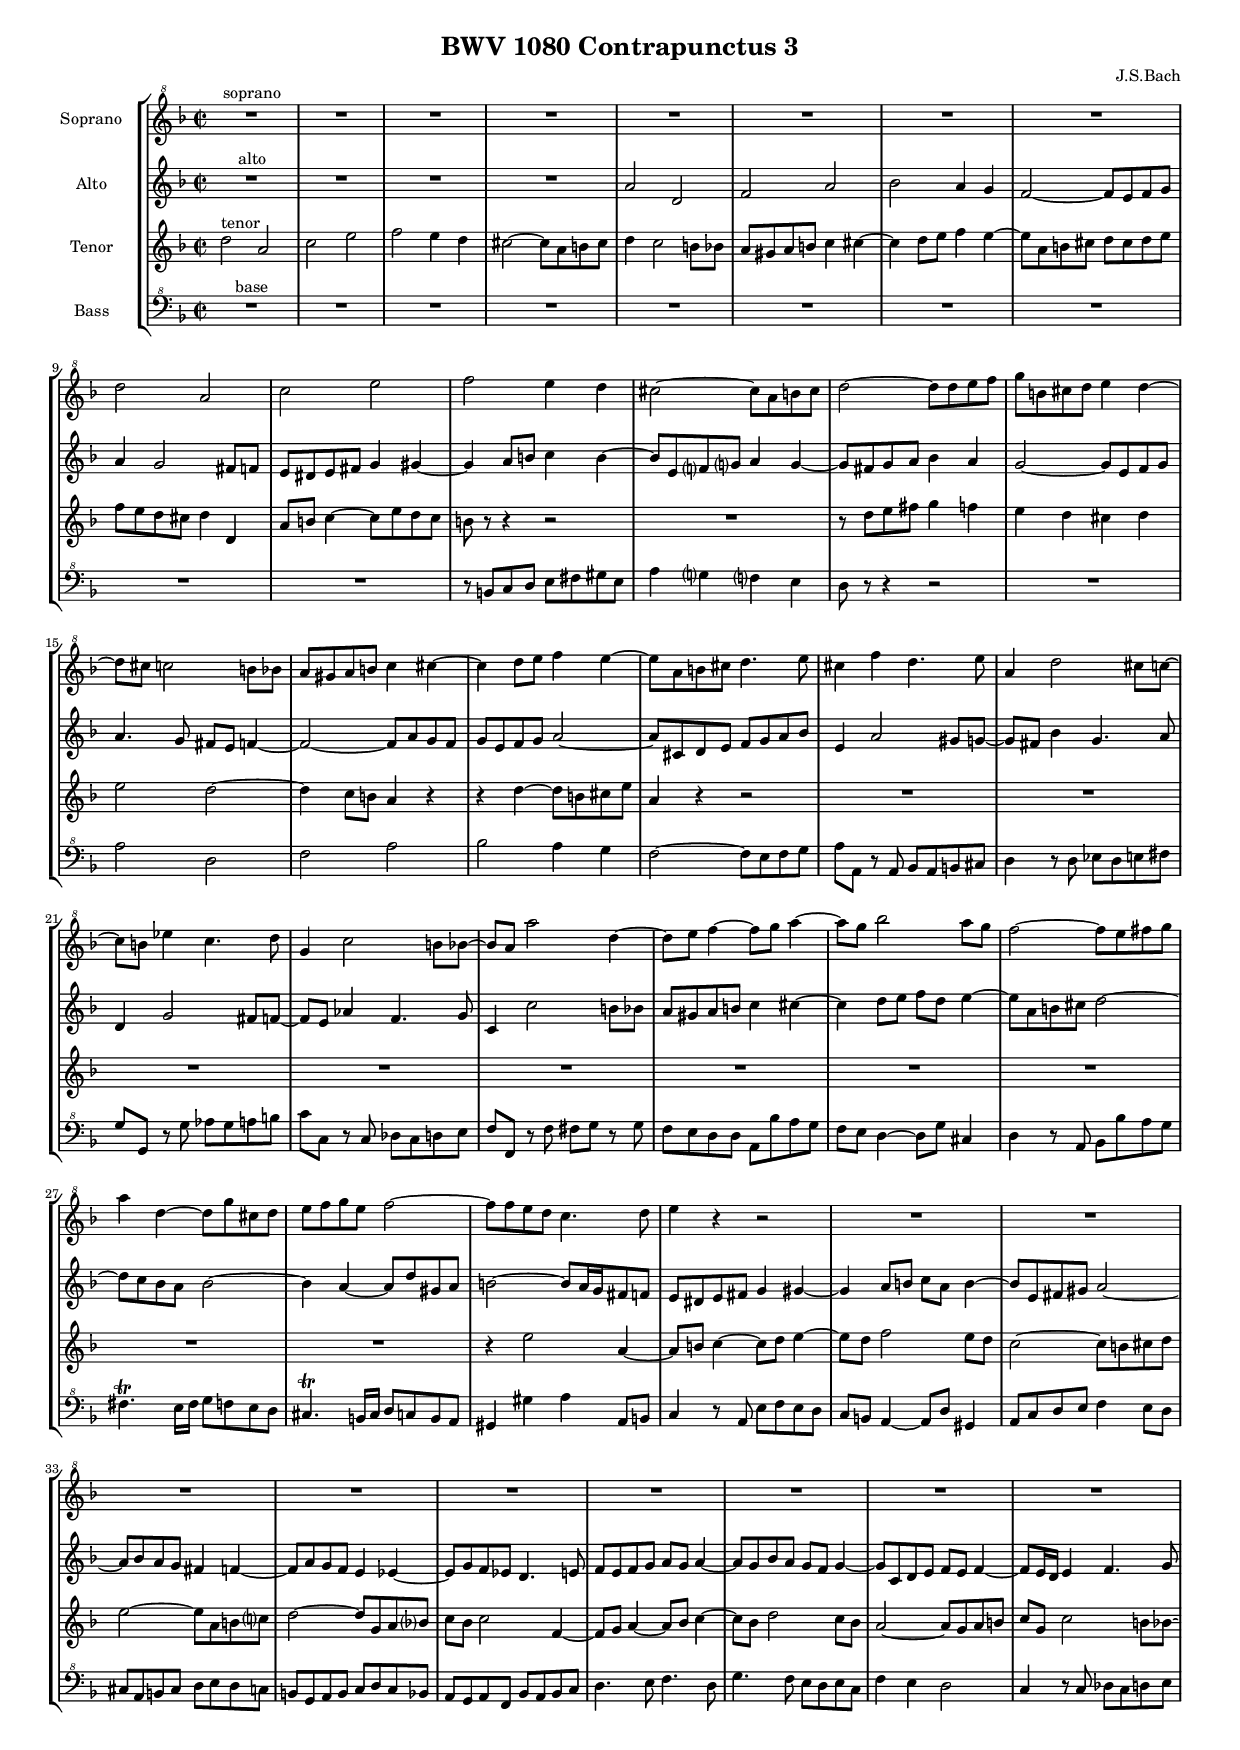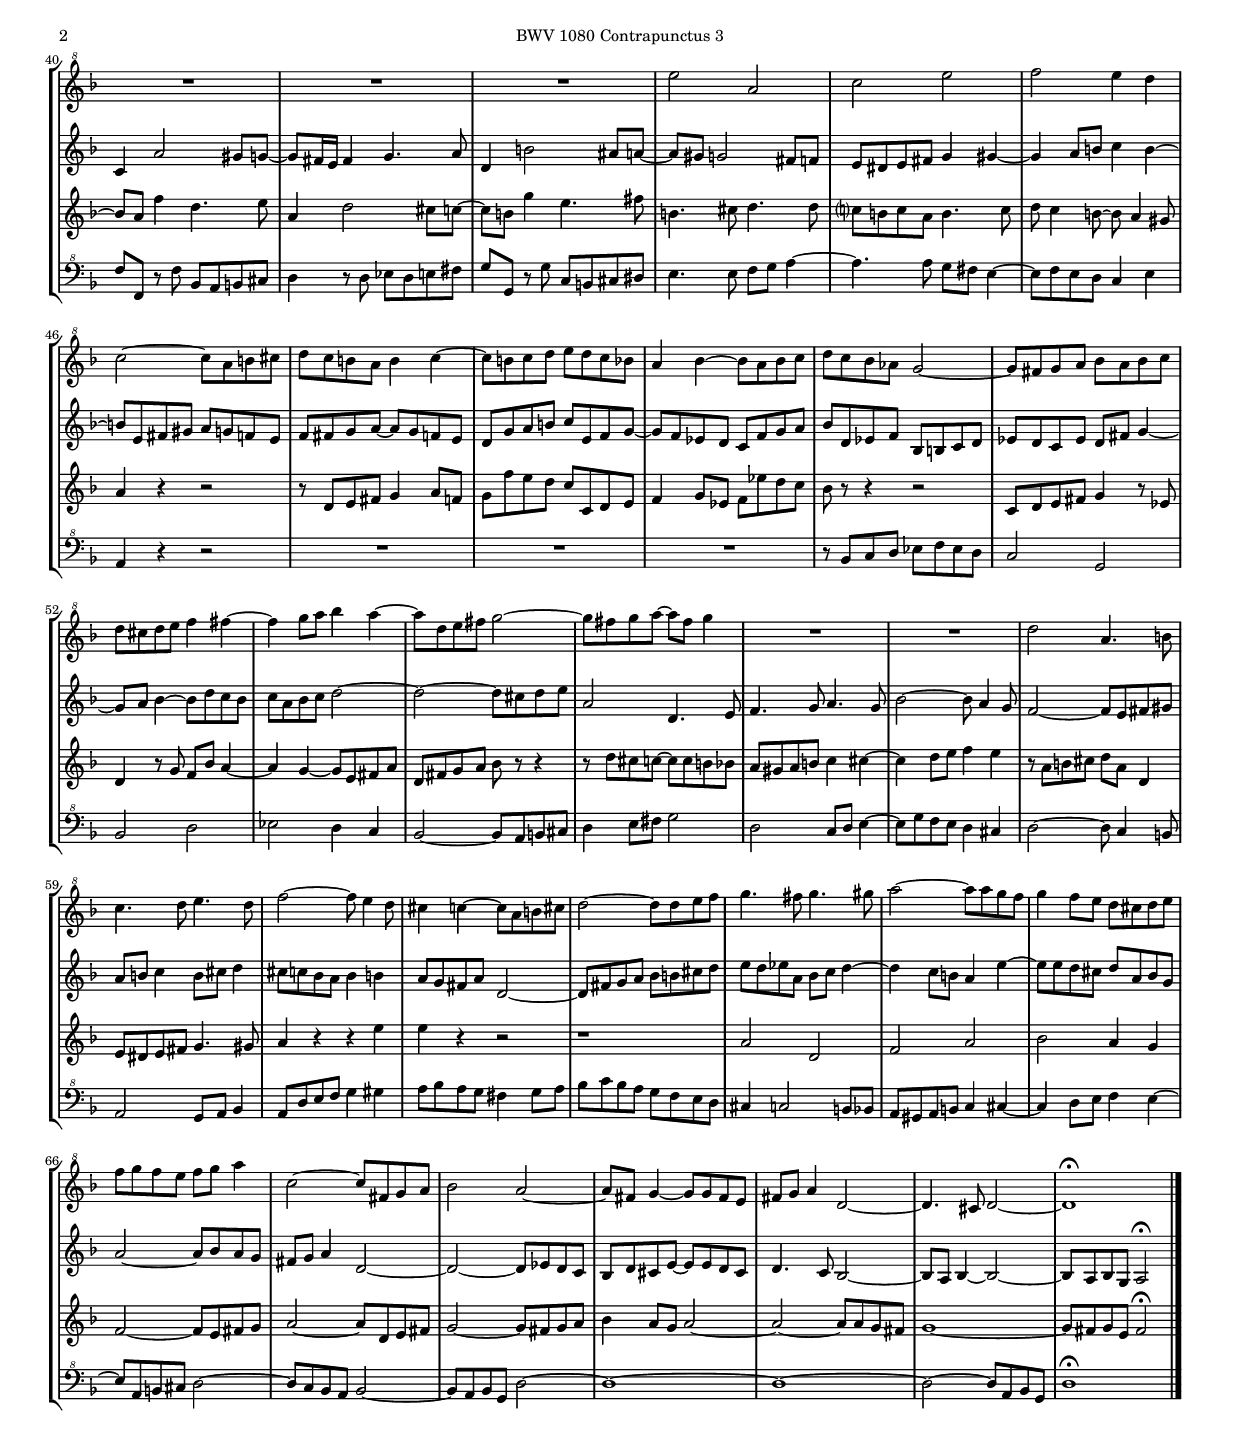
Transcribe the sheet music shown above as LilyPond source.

\version "2.21.2"

\version "2.21.2"

soprano=\new Voice { \relative c'''{
  \set Staff.instrumentName=#"Soprano"
  \set Staff.midiInstrument = #"recorder"
  \time 2/2
  \key d \minor
  % https://lilypond.org/doc/v2.21/Documentation/notation/displaying-pitches
  \clef "treble^8"


%\set Score.skipTypesetting = ##t
  %%1
  R1*8^"soprano"|d2 a |
  %%10
  c e|f e4 d|cis2~ cis8 a b cis|d2~ d8 d e f|
  g b, cis d e4 d~|d8 cis c2 b8 bes|a gis a b c4 cis~|
  cis d8 e f4 e~|e8 a, b cis d4. e8|cis4 f d4. e8|
  %%20
  a,4 d2 cis8 c~|c b es4 c4. d8|g,4 c2 b8 bes~|bes a a'2 d,4~|
  d8 e f4~ f8 g a4~|a8 g bes2 a8 g|f2~ f8 e fis g|
  a4 d,~ d8 g cis, d|e f g e f2~|f8 f e d c4. d8|
  %%30
  e4 r r2|R1*9|
  %%40
  R1*3|e2 a,|c e|f e4 d|c2~ c8 a b cis|d c b a b4 c~|
  c8 b c d e d c bes|a4 bes~ bes8 a bes c|
  %%50
  d c bes as g2~|g8 fis g a bes a bes c|d cis d e f4 fis~|
  fis g8 a bes4 a~|a8 d, e fis g2~|g8 fis g a~ a fis g4|
  R1|R1|d2 a4. b8|c4. d8 e4. d8|
  %%60
  f2~ f8 e4 d8|cis4 c4~ c8 a b cis|d2~ d8 d e f|
  g4. fis8 g4. gis8|a2~ a8 a g f|g4 f8 e d cis d e|
  f g f e f g a4|c,2~ c8 fis, g a|bes2 a~|a8 fis g4~ g8 g fis e|
  %%70
  fis g a4 d,2~|d4. cis8 d2~|d1\fermata
  
  
\set Score.skipTypesetting = ##f
\bar "|." }}   %*********************************


\version "2.21.2"

alto=\new Voice { \relative c'' {
  \set Staff.instrumentName=#"Alto"
  \set Staff.midiInstrument = #"recorder"
  \time 2/2
  \key d \minor

%\set Score.skipTypesetting = ##t
  %%0
  
  R1*4^"alto" |
  a2 d,|f a|bes a4 g|f2~ f8 e f g|a4 g2 fis8 f|
  %%10
  e dis e fis g4 gis4~|gis a8 b c4 b~|
  b8 e, f? g? a4 g~|g8 fis g a bes4 a|g2~ g8 e f g|
  a4. g8 fis e f4~|f2~ f8 a g f|g e f g a2~|
  a8 cis, d e f g a bes|e,4 a2 gis8 g~|
  %%20
  g fis bes4 g4. a8|d,4 g2 fis8 f~|f e as4 f4. g8|
  c,4 c'2 b8 bes|a gis a b c4 cis~|cis d8 e f d e4~|
  e8 a, b cis d2~|d8 c bes a bes2~|bes4 a~ a8 d gis, a|
  b2~ b8 a16 g fis8 f|
  %%30
  e dis e fis g4 gis~|gis a8 b c a b4~|b8 e, fis gis a2~|
  a8 bes a g fis4 f~|f8 a g f e4 es~|es8 g f es d4. e8|
  f e f g a g a4~|a8 g bes a g f g4~|g8 c, d e f e f4~|
  f8 e16 d e4 f4. g8|
  %%40
  c,4 a'2 gis8 g~|g fis16 e fis4 g4. a8|d,4 b'2 ais8 a~|
  a gis g2 fis8 f|e dis e fis g4 gis~|gis a8 b c4 b~|
  b8 e, fis gis a g f e|f fis g a~ a g f e|d g a b c e, f g~|
  g f es d c f g a|
  %%50
  bes d, es f bes, b c d|es d c es d fis g4~|
  g8 a bes4~ bes8 d c bes|c a bes c d2~|d~ d8 cis d e|a,2 d,4. e8|
  f4. g8 a4. g8|bes2~ bes8 a4 g8|f2~ f8 e fis gis|a b c4 b8 cis d4|
  %%60
  cis8 c bes a bes4 b|a8 g fis a d,2~|d8 fis g a bes b cis d|
  e d es a, bes c d4~|d c8 b a4 e'~|e8 e d cis d a bes g|
  a2~ a8 bes a g|fis g a4 d,2~|d~ d8 es d c|
  bes d cis e~ e e d cis|
  %%70
  d4. c8 bes2~|bes8 a bes4~ bes2~|bes8 a bes g a2\fermata
  
\set Score.skipTypesetting = ##f
\bar "|." }}   %*********************************


\version "2.21.2"

tenor=\new Voice { \relative c'' {
  \set Staff.instrumentName=#"Tenor"
  \set Staff.midiInstrument = #"recorder"
  \time 2/2
  \key d \minor

%\set Score.skipTypesetting = ##t
  %%0
  
  d2^"tenor" a|c e|f e4 d|cis2~ cis8 a b cis|
  d4 c2 b8 bes|a gis a b c4 cis~|cis d8 e f4 e~|
  e8 a, b cis d cis d e|f e d cis d4 d,|a'8 b c4~ c8 e d c|
  b r r4 r2|R1|r8 d e fis g4 f|e d cis d|
  e2 d~|d4 c8 b a4 r|r d~ d8 b cis e|a,4 r r2|
  R1|
  %%20
  R1|R1*8|r4 e'2 a,4~|
  %%30
  a8 b c4~ c8 d e4~|e8 d f2 e8 d|c2~ c8 b cis d|
  e2~ e8 a, b! c?|d2~ d8 g, a bes?|c bes c2 f,4~|
  f8 g a4~ a8 bes c4~|c8 bes d2 c8 bes|
  a2~ a8 g a b|c g c2 b8 bes~|
  %%40
  bes a f'4 d4. e8|a,4 d2 cis8 c~|c b g'4 e4. fis8|
  b,4. cis8 d4. d8|c? b c a b4. c8|d c4 b8~ b a4 gis8|
  a4 r r2|r8 d, e fis g4 a8 f|g f' e d c c, d e|
  f4 g8 es f es' d c|
  %%50
  bes r r4 r2|c,8 d e fis g4 r8 es|d4 r8 g f bes a4~|
  a g~ g8 e fis a|d, fis g a bes r r4|
  r8 d cis c~ c c b bes|a gis a b c4 cis~|
  cis d8 e f4 e|r8 a, b cis d a d,4|e8 dis e fis g4. gis8|
  %%60
  a4 r r e'| e r r2|r1|a,2 d,|f a|bes a4 g|f2~ f8 e fis g|
  a2~ a8 d, e fis|g2~ g8 fis g a|bes4 a8 g a2~|
  %%70
  a~ a8 a g fis|g1~|g8 fis g e fis2\fermata
  
  
\set Score.skipTypesetting = ##f
\bar "|." }}   %*********************************


\version "2.21.2"

base=\new Voice { \relative c'{
  \set Staff.instrumentName=#"Bass"
  \set Staff.midiInstrument = #"recorder"
  \time 2/2
  \key d \minor
  \clef "bass^8"


%\set Score.skipTypesetting = ##t
  %%0
  R1*9^"base"|R1|
  %%10
  r8 b c d e fis gis e|a4 g? f? e|d8 r r4 r2|R1|
  a'2 d,|f a|bes a4 g|f2~ f8 e f g|a a, r a bes a b cis|
  %%20
  d4 r8 d es d e fis|g g, r g' as g a b|c c, r c des c d e|
  f f, r f' fis g r g|f e d d a bes' a g|f e d4~ d8 g cis,4|
  d r8 a bes bes' a g |fis4.\trill e16 fis g8 f e d|
  cis4.\trill b16 cis d8 c b a|gis4 gis' a a,8 b|
  %%30
  c4 r8 a e' f e d|c b a4~ a8 d gis,4|
  a8 c d e f4 e8 d|cis a b cis d e d c|b g a b c d c bes|
  a g a f bes a bes c|d4. e8 f4. d8|g4. f8 e d e c|
  f4 e d2|c4 r8 c des c d e|
  %%40
  f f, r f' bes, a b cis|d4 r8 d es d e fis|
  g g, r g' c, b cis dis|e4. e8 f g a4~|
  a4. a8 g fis e4~|e8 f e d c4 e|a, r r2|R1*3|
  %%50
  r8 bes c d es f es d|c2 g|bes d|es d4 c|
  bes2~ bes8 a b cis|d4 e8 fis g2|d c8 d e4~|e8 g f e d4 cis|
  d2~ d8 c4 b8|a2 g8 a bes4|
  %%60
  a8 d e f g4 gis|a8 bes a g fis4 g8 a|bes c bes a g f e d|
  cis4 c2 b8 bes|a gis a b c4 cis~|cis d8 e f4 e~|e8 a, b cis d2~|
  d8 c bes a bes2~|bes8 a bes g d'2~|d1~|d1~
  %%70
  d2~ d8 a bes g|d'1\fermata


  
\set Score.skipTypesetting = ##f
\bar "|." }}   %*********************************




global= {
  \time 4/4
  \key d \minor
}

music = {
  <<
    \tag #'score \tag #'sop \new Staff { << \global \soprano >> }
    \tag #'score \tag #'alt \new Staff { << \global \alto>> }
    \tag #'score \tag #'ten \new Staff { << \global \tenor>> }
    \tag #'score \tag #'bas \new Staff { << \global \base>> }
  >>
}
%%showFirstLength = R1*21

#(set-global-staff-size 14)
\book {
  \header{
    title="BWV 1080 Contrapunctus 3"
    composer="J.S.Bach"
%%    instrument="soprano (alto) recorder"
  }


  \paper {
    oddHeaderMarkup = \markup \fill-line
    { 
      \on-the-fly #not-first-page \fromproperty #'header:instrument 
      \on-the-fly #not-first-page \fromproperty #'header:title 
      \on-the-fly #print-page-number-check-first \fromproperty #'page:page-number-string     
    }
    evenHeaderMarkup = \markup \fill-line
    { 
      \on-the-fly #print-page-number-check-first \fromproperty #'page:page-number-string 
      \on-the-fly #not-first-page \fromproperty #'header:title 
      \on-the-fly #not-first-page \fromproperty #'header:instrument 
    }
  }

  \score {
    \new StaffGroup \keepWithTag #'score \music
    \layout { }
    \midi {
      \context {
        \Score
        tempoWholesPerMinute = #(ly:make-moment 120 4)
      }
    }
  }
}


